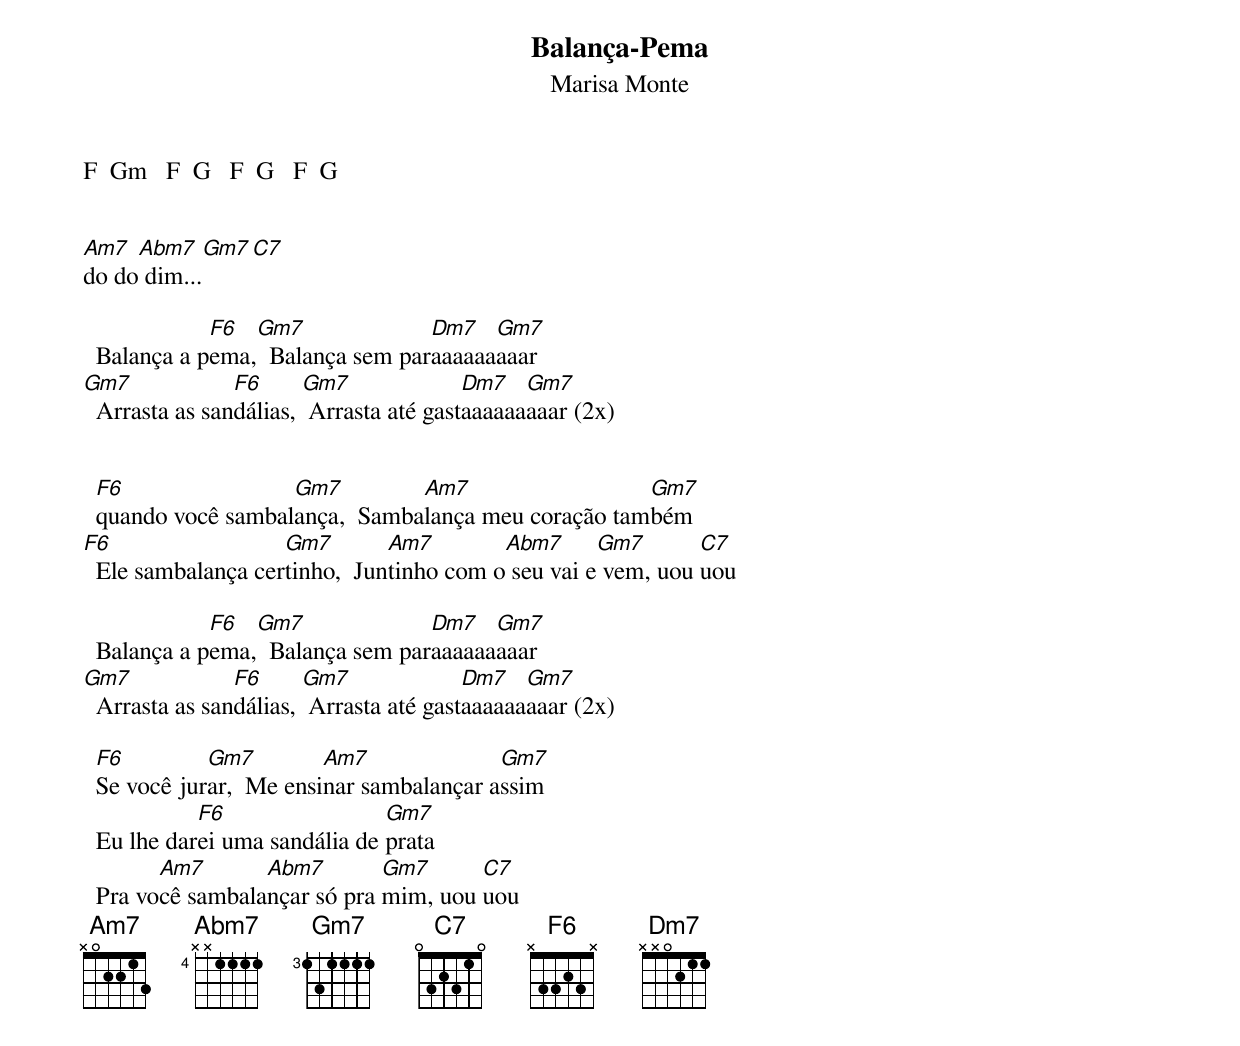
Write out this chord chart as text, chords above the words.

Balança-Pema
Marisa Monte

F  Gm   F  G   F  G   F  G


Am7  Abm7   Gm7  C7
do do dim...

             F6  Gm7              Dm7   Gm7
  Balança a pema,  Balança sem paraaaaaaaaar
Gm7             F6      Gm7              Dm7   Gm7
  Arrasta as sandálias,  Arrasta até gastaaaaaaaaar (2x)


  F6                Gm7         Am7                  Gm7
  quando você sambalança,  Sambalança meu coração também
F6                  Gm7        Am7        Abm7      Gm7       C7
  Ele sambalança certinho,  Juntinho com o seu vai e vem, uou uou

             F6  Gm7              Dm7   Gm7
  Balança a pema,  Balança sem paraaaaaaaaar
Gm7             F6      Gm7              Dm7   Gm7
  Arrasta as sandálias,  Arrasta até gastaaaaaaaaar (2x)

  F6         Gm7         Am7              Gm7
  Se você jurar,  Me ensinar sambalançar assim
            F6                 Gm7
  Eu lhe darei uma sandália de prata
        Am7       Abm7        Gm7      C7
  Pra você sambalançar só pra mim, uou uou
